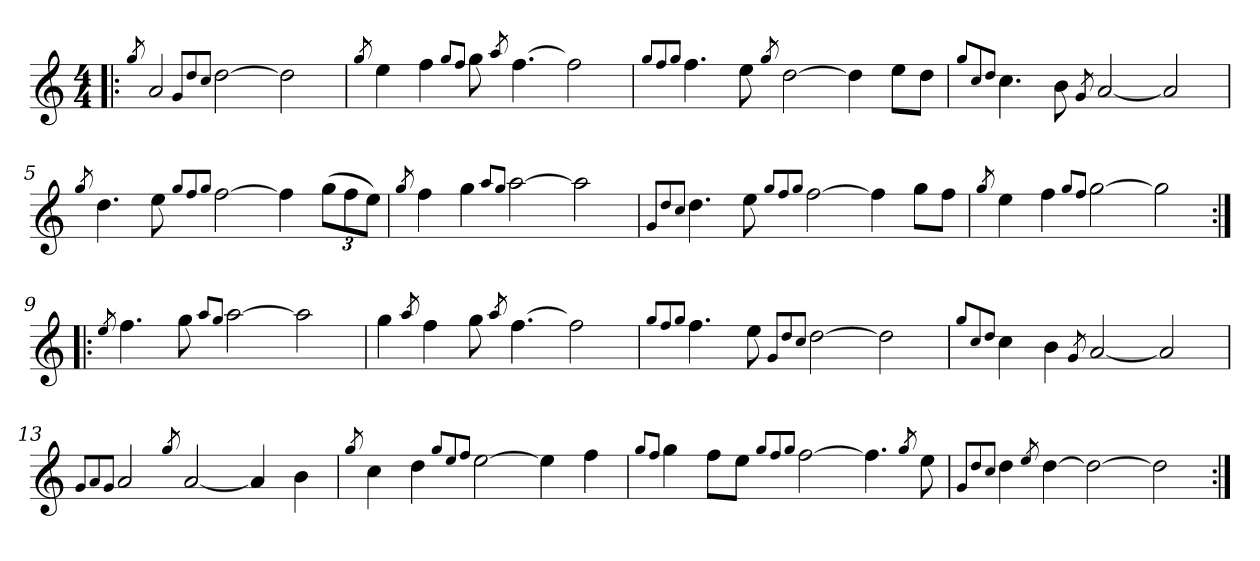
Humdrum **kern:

**kern
*part1
*staff1
*clefG2
*k[]
*M4/4
*MM40
=1!|:
8qgg/
2a/
8qg/L
8qdd/
8qcc/J
[2dd\
2dd\]
=2
8qgg/
4ee\
4ff\
8qgg/L
8qff/J
8gg\
8qaa/
[4.ff\
2ff\]
=3
8qgg/L
8qff/
8qgg/J
4.ff\
8ee\
8qgg/
[2dd\
4dd\]
8ee\L
8dd\J
!!LO:LB:g=z
=4
8qgg/L
8qcc/
8qdd/J
4.cc\
8b\
8qg/
[2a/
2a/]
=5
8qgg/
4.dd\
8ee\
8qgg/L
8qff/
8qgg/J
[2ff\
4ff\]
*Xbrackettup
(>12gg\L
12ff\
12ee\J)
=6
8qgg/
4ff\
4gg\
8qaa/L
8qgg/J
[2aa\
2aa\]
!!LO:LB:g=z
=7
8qg/L
8qdd/
8qcc/J
4.dd\
8ee\
8qgg/L
8qff/
8qgg/J
[2ff\
4ff\]
8gg\L
8ff\J
=8
8qgg/
4ee\
4ff\
8qgg/L
8qff/J
[2gg\
2gg\]
=9:|!|:
8qee/
4.ff\
8gg\
8qaa/L
8qgg/J
[2aa\
2aa\]
!!LO:LB:g=z
=10
4gg\
8qaa/
4ff\
8gg\
8qaa/
[4.ff\
2ff\]
=11
8qgg/L
8qff/
8qgg/J
4.ff\
8ee\
8qg/L
8qdd/
8qcc/J
[2dd\
2dd\]
=12
8qgg/L
8qcc/
8qdd/J
4cc\
4b\
8qg/
[2a/
2a/]
!!LO:LB:g=z
=13
8qg/L
8qa/
8qg/J
2a/
8qgg/
[2a/
4a/]
4b\
=14
8qgg/
4cc\
4dd\
8qgg/L
8qee/
8qff/J
[2ee\
4ee\]
4ff\
=15
8qgg/L
8qff/J
4gg\
8ff\L
8ee\J
8qgg/L
8qff/
8qgg/J
[2ff\
4.ff\]
8qgg/
8ee\
!!LO:LB:g=z
=16
8qg/L
8qdd/
8qcc/J
4dd\
8qee/
[4dd\
2dd\_
2dd\]
=:|!
*-
